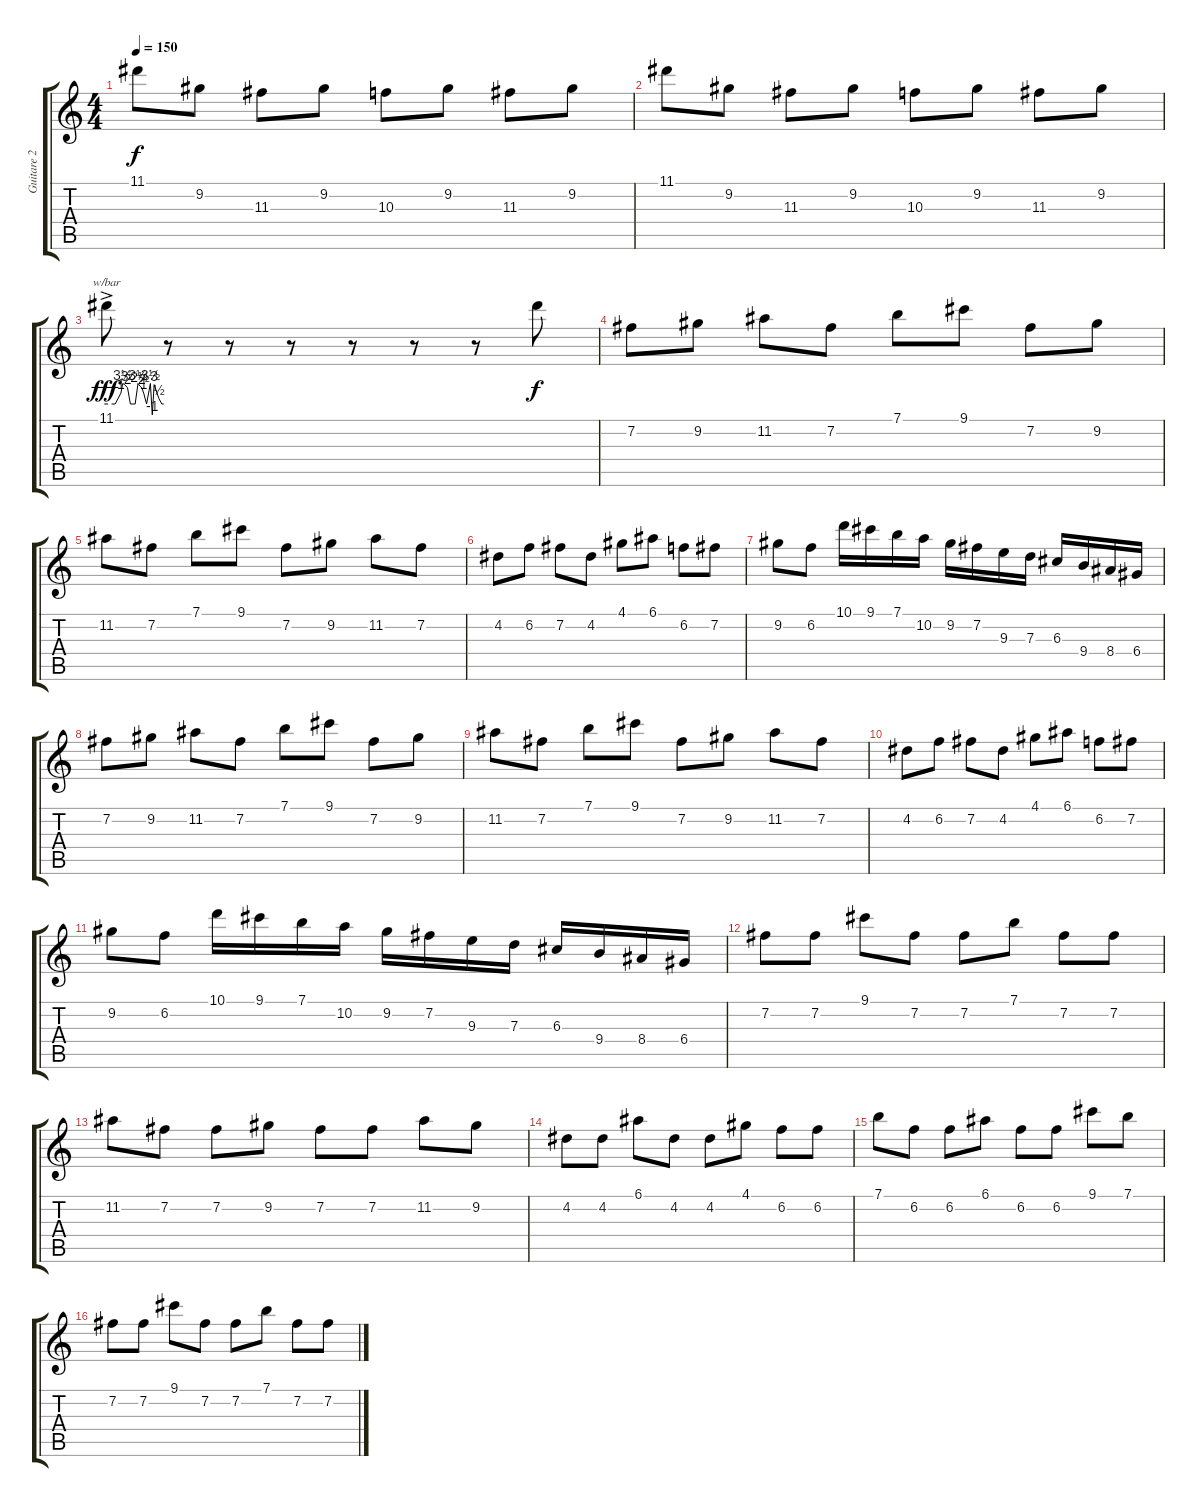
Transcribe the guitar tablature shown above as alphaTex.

\track ("Guitare 2" "Guitare 2") {instrument distortionguitar}
\staff {score tabs}
\tuning (E4 B3 G3 D3 A2 E2) {hide}
\ts (4 4)
\tempo 150
\clef g2
\ks c
11.1.8{dy f} 9.2.8 11.3.8 9.2.8 10.3.8 9.2.8 11.3.8 9.2.8 |
11.1.8 9.2.8 11.3.8 9.2.8 10.3.8 9.2.8 11.3.8 9.2.8 |
11.1{ac}.8{tbe (custom default 0 0 9 0 15 4 17 14 19 12 22 8 25 0 27 0 30 0 33 14 35 10 37 8 39 4 42 0 46 14 48 -4 50 12 55 2 58 0 60 0) dy fff instrument guitarharmonics} r.8 r.8 r.8 r.8 r.8 r.8 11.1{t}.8{dy f} |
7.2.8{instrument distortionguitar} 9.2.8 11.2.8 7.2.8 7.1.8 9.1.8 7.2.8 9.2.8 |
11.2.8 7.2.8 7.1.8 9.1.8 7.2.8 9.2.8 11.2.8 7.2.8 |
4.2.8 6.2.8 7.2.8 4.2.8 4.1.8 6.1.8 6.2.8 7.2.8 |
9.2.8 6.2.8 10.1.16 9.1.16 7.1.16 10.2.16 9.2.16 7.2.16 9.3.16 7.3.16 6.3.16 9.4.16 8.4.16 6.4.16 |
7.2.8 9.2.8 11.2.8 7.2.8 7.1.8 9.1.8 7.2.8 9.2.8 |
11.2.8 7.2.8 7.1.8 9.1.8 7.2.8 9.2.8 11.2.8 7.2.8 |
4.2.8 6.2.8 7.2.8 4.2.8 4.1.8 6.1.8 6.2.8 7.2.8 |
9.2.8 6.2.8 10.1.16 9.1.16 7.1.16 10.2.16 9.2.16 7.2.16 9.3.16 7.3.16 6.3.16 9.4.16 8.4.16 6.4.16 |
7.2.8 7.2.8 9.1.8 7.2.8 7.2.8 7.1.8 7.2.8 7.2.8 |
11.2.8 7.2.8 7.2.8 9.2.8 7.2.8 7.2.8 11.2.8 9.2.8 |
4.2.8 4.2.8 6.1.8 4.2.8 4.2.8 4.1.8 6.2.8 6.2.8 |
7.1.8 6.2.8 6.2.8 6.1.8 6.2.8 6.2.8 9.1.8 7.1.8 |
7.2.8 7.2.8 9.1.8 7.2.8 7.2.8 7.1.8 7.2.8 7.2.8
